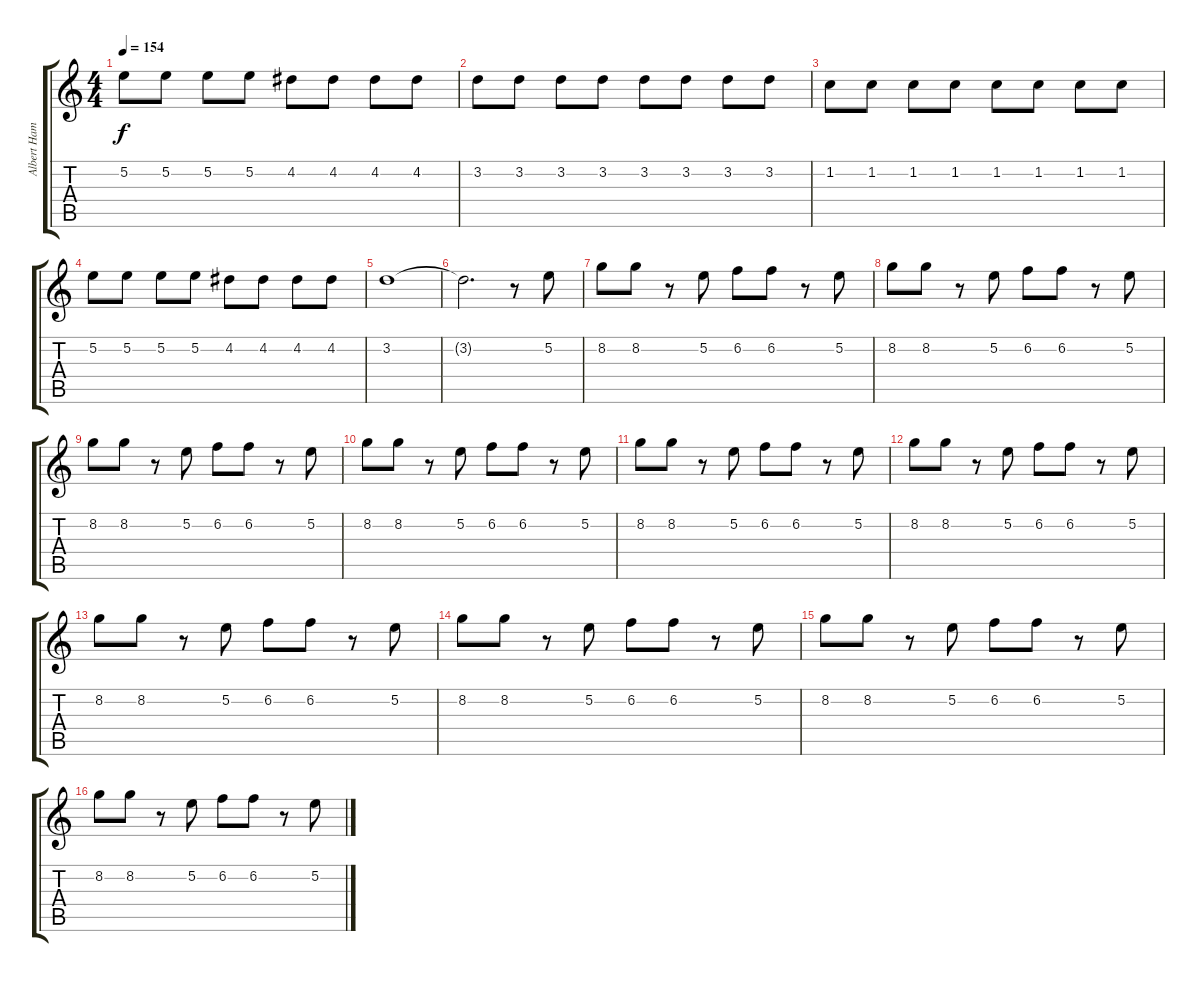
\track ("Albert Hammond Jr." "Albert Ham") {instrument overdrivenguitar}
\staff {score tabs}
\tuning (E4 B3 G3 D3 A2 E2) {hide}
\ts (4 4)
\tempo 154
\clef g2
\ks c
5.2.8{dy f} 5.2.8 5.2.8 5.2.8 4.2.8 4.2.8 4.2.8 4.2.8 |
3.2.8 3.2.8 3.2.8 3.2.8 3.2.8 3.2.8 3.2.8 3.2.8 |
1.2.8 1.2.8 1.2.8 1.2.8 1.2.8 1.2.8 1.2.8 1.2.8 |
5.2.8 5.2.8 5.2.8 5.2.8 4.2.8 4.2.8 4.2.8 4.2.8 |
3.2.1 |
3.2{t}.2{d} r.8 5.2.8 |
8.2.8 8.2.8 r.8 5.2.8 6.2.8 6.2.8 r.8 5.2.8 |
8.2.8 8.2.8 r.8 5.2.8 6.2.8 6.2.8 r.8 5.2.8 |
8.2.8 8.2.8 r.8 5.2.8 6.2.8 6.2.8 r.8 5.2.8 |
8.2.8 8.2.8 r.8 5.2.8 6.2.8 6.2.8 r.8 5.2.8 |
8.2.8 8.2.8 r.8 5.2.8 6.2.8 6.2.8 r.8 5.2.8 |
8.2.8 8.2.8 r.8 5.2.8 6.2.8 6.2.8 r.8 5.2.8 |
8.2.8 8.2.8 r.8 5.2.8 6.2.8 6.2.8 r.8 5.2.8 |
8.2.8 8.2.8 r.8 5.2.8 6.2.8 6.2.8 r.8 5.2.8 |
8.2.8 8.2.8 r.8 5.2.8 6.2.8 6.2.8 r.8 5.2.8 |
8.2.8 8.2.8 r.8 5.2.8 6.2.8 6.2.8 r.8 5.2.8
